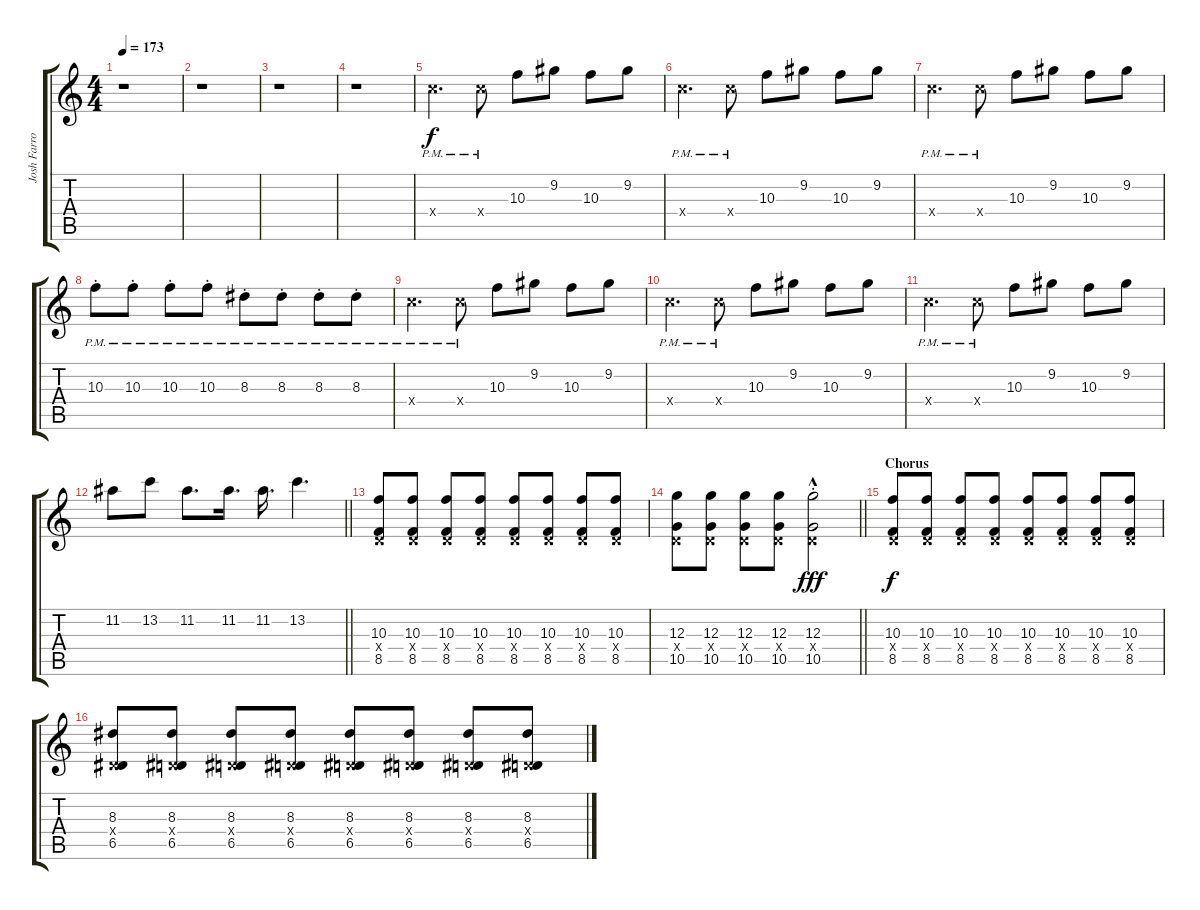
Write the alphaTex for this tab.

\track ("Josh Farro" "Josh Farro") {instrument overdrivenguitar}
\staff {score tabs}
\tuning (E4 B3 G3 D3 A2 D2) {hide}
\ts (4 4)
\tempo 173
\clef g2
\ks c
r.1{dy f} |
r.1 |
r.1 |
r.1 |
10.4{pm x}.4{d} 10.4{pm x}.8 10.3.8 9.2.8 10.3.8 9.2.8 |
10.4{pm x}.4{d} 10.4{pm x}.8 10.3.8 9.2.8 10.3.8 9.2.8 |
10.4{pm x}.4{d} 10.4{pm x}.8 10.3.8 9.2.8 10.3.8 9.2.8 |
10.3{pm st}.8 10.3{pm st}.8 10.3{pm st}.8 10.3{pm st}.8 8.3{pm st}.8 8.3{pm st}.8 8.3{pm st}.8 8.3{pm st}.8 |
10.4{pm x}.4{d} 10.4{pm x}.8 10.3.8 9.2.8 10.3.8 9.2.8 |
10.4{pm x}.4{d} 10.4{pm x}.8 10.3.8 9.2.8 10.3.8 9.2.8 |
10.4{pm x}.4{d} 10.4{pm x}.8 10.3.8 9.2.8 10.3.8 9.2.8 |
\barLineRight lightlight
11.2.8 13.2.8 11.2.8{d} 11.2.16{d} 11.2.16{d} 13.2.4{d} |
(10.3 0.4{x} 8.5).8 (10.3 0.4{x} 8.5).8 (10.3 0.4{x} 8.5).8 (10.3 0.4{x} 8.5).8 (10.3 0.4{x} 8.5).8 (10.3 0.4{x} 8.5).8 (10.3 0.4{x} 8.5).8 (10.3 0.4{x} 8.5).8 |
\barLineRight lightlight
(12.3 0.4{x} 10.5).8 (12.3 0.4{x} 10.5).8 (12.3 0.4{x} 10.5).8 (12.3 0.4{x} 10.5).8 (12.3{hac st} 0.4{x} 10.5{hac st}).2{dy fff} |
\section ("" "Chorus")
(10.3 0.4{x} 8.5).8{dy f} (10.3 0.4{x} 8.5).8 (10.3 0.4{x} 8.5).8 (10.3 0.4{x} 8.5).8 (10.3 0.4{x} 8.5).8 (10.3 0.4{x} 8.5).8 (10.3 0.4{x} 8.5).8 (10.3 0.4{x} 8.5).8 |
(8.3 0.4{x} 6.5).8 (8.3 0.4{x} 6.5).8 (8.3 0.4{x} 6.5).8 (8.3 0.4{x} 6.5).8 (8.3 0.4{x} 6.5).8 (8.3 0.4{x} 6.5).8 (8.3 0.4{x} 6.5).8 (8.3 0.4{x} 6.5).8
